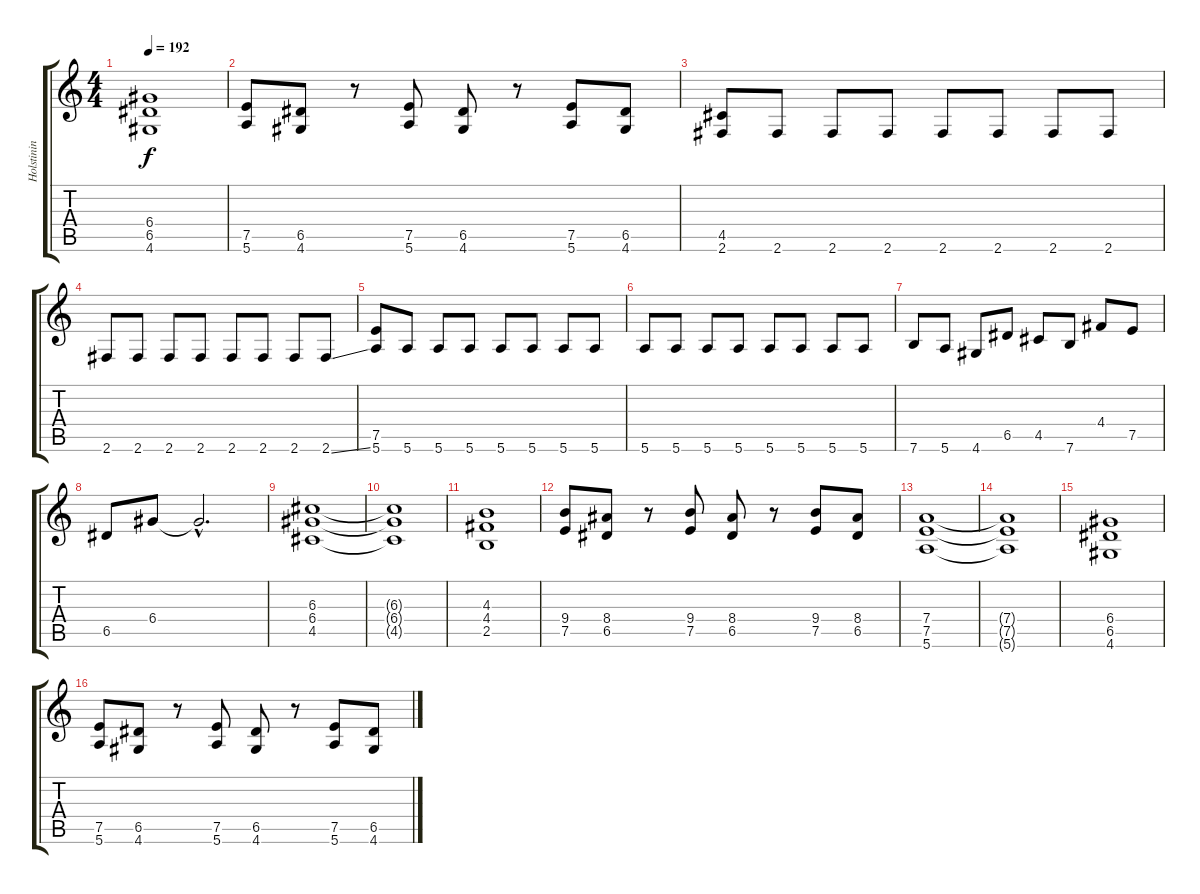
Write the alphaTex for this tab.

\track ("Holstinin 2" "Holstinin ") {instrument overdrivenguitar}
\staff {score tabs}
\tuning (E4 B3 G3 D3 A2 E2) {hide}
\ts (4 4)
\tempo 192
\clef g2
\ks c
(6.4 6.5 4.6).1{dy f} |
(7.5 5.6).8 (6.5 4.6).8 r.8 (7.5 5.6).8 (6.5 4.6).8 r.8 (7.5 5.6).8 (6.5 4.6).8 |
(4.5 2.6).8 2.6.8 2.6.8 2.6.8 2.6.8 2.6.8 2.6.8 2.6.8 |
2.6.8 2.6.8 2.6.8 2.6.8 2.6.8 2.6.8 2.6.8 2.6{ss}.8 |
(7.5 5.6).8 5.6.8 5.6.8 5.6.8 5.6.8 5.6.8 5.6.8 5.6.8 |
5.6.8 5.6.8 5.6.8 5.6.8 5.6.8 5.6.8 5.6.8 5.6.8 |
7.6.8 5.6.8 4.6.8 6.5.8 4.5.8 7.6.8 4.4.8 7.5.8 |
6.5.8 6.4.8 6.4{hac t}.2{d} |
(6.3 6.4 4.5).1 |
(6.3{t} 6.4{t} 4.5{t}).1 |
(4.3 4.4 2.5).1 |
(9.4 7.5).8 (8.4 6.5).8 r.8 (9.4 7.5).8 (8.4 6.5).8 r.8 (9.4 7.5).8 (8.4 6.5).8 |
(7.4 7.5 5.6).1 |
(7.4{t} 7.5{t} 5.6{t}).1 |
(6.4 6.5 4.6).1 |
(7.5 5.6).8 (6.5 4.6).8 r.8 (7.5 5.6).8 (6.5 4.6).8 r.8 (7.5 5.6).8 (6.5 4.6).8
